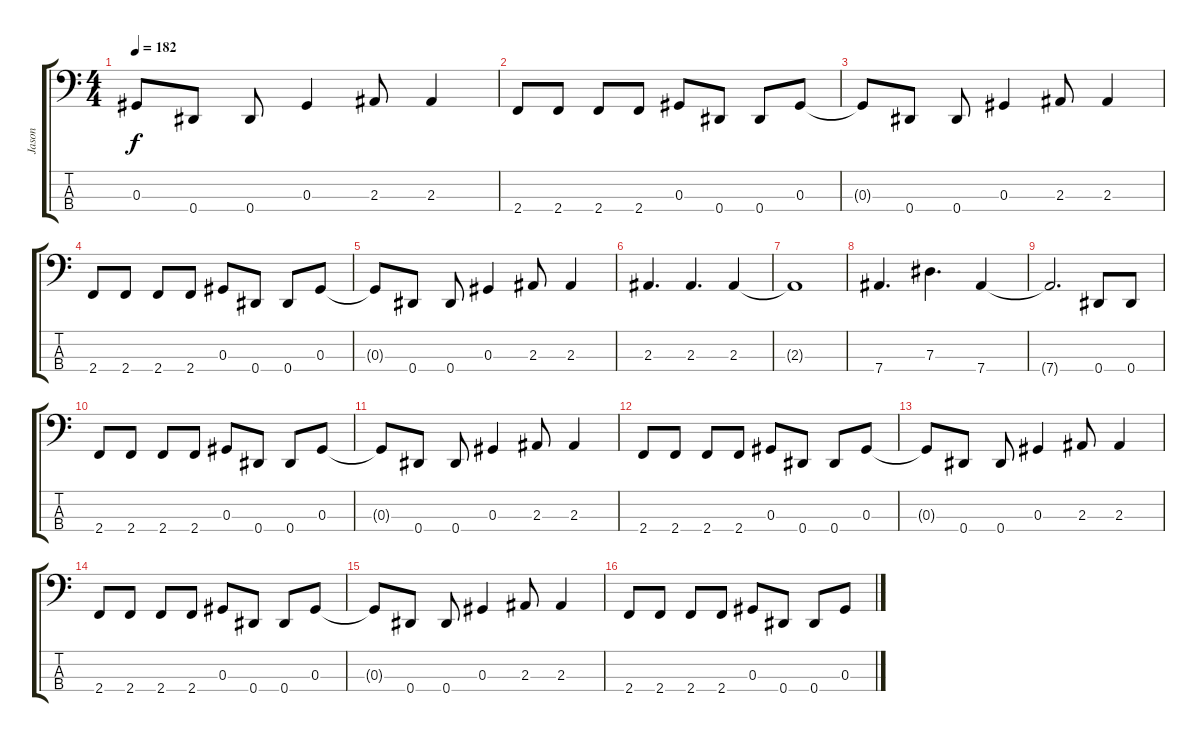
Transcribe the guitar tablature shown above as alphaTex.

\track ("Jason" "Jason") {instrument electricbasspick}
\staff {score tabs}
\tuning (Gb2 Db2 Ab1 Eb1) {hide}
\ts (4 4)
\tempo 182
\clef f4
\ks c
0.3{t}.8{dy f} 0.4.8 0.4.8 0.3.4 2.3.8 2.3.4 |
2.4.8 2.4.8 2.4.8 2.4.8 0.3.8 0.4.8 0.4.8 0.3.8 |
0.3{t}.8 0.4.8 0.4.8 0.3.4 2.3.8 2.3.4 |
2.4.8 2.4.8 2.4.8 2.4.8 0.3.8 0.4.8 0.4.8 0.3.8 |
0.3{t}.8 0.4.8 0.4.8 0.3.4 2.3.8 2.3.4 |
2.3.4{d} 2.3.4{d} 2.3.4 |
2.3{t}.1 |
7.4.4{d} 7.3.4{d} 7.4.4 |
7.4{t}.2{d} 0.4.8 0.4.8 |
2.4.8 2.4.8 2.4.8 2.4.8 0.3.8 0.4.8 0.4.8 0.3.8 |
0.3{t}.8 0.4.8 0.4.8 0.3.4 2.3.8 2.3.4 |
2.4.8 2.4.8 2.4.8 2.4.8 0.3.8 0.4.8 0.4.8 0.3.8 |
0.3{t}.8 0.4.8 0.4.8 0.3.4 2.3.8 2.3.4 |
2.4.8 2.4.8 2.4.8 2.4.8 0.3.8 0.4.8 0.4.8 0.3.8 |
0.3{t}.8 0.4.8 0.4.8 0.3.4 2.3.8 2.3.4 |
2.4.8 2.4.8 2.4.8 2.4.8 0.3.8 0.4.8 0.4.8 0.3.8
